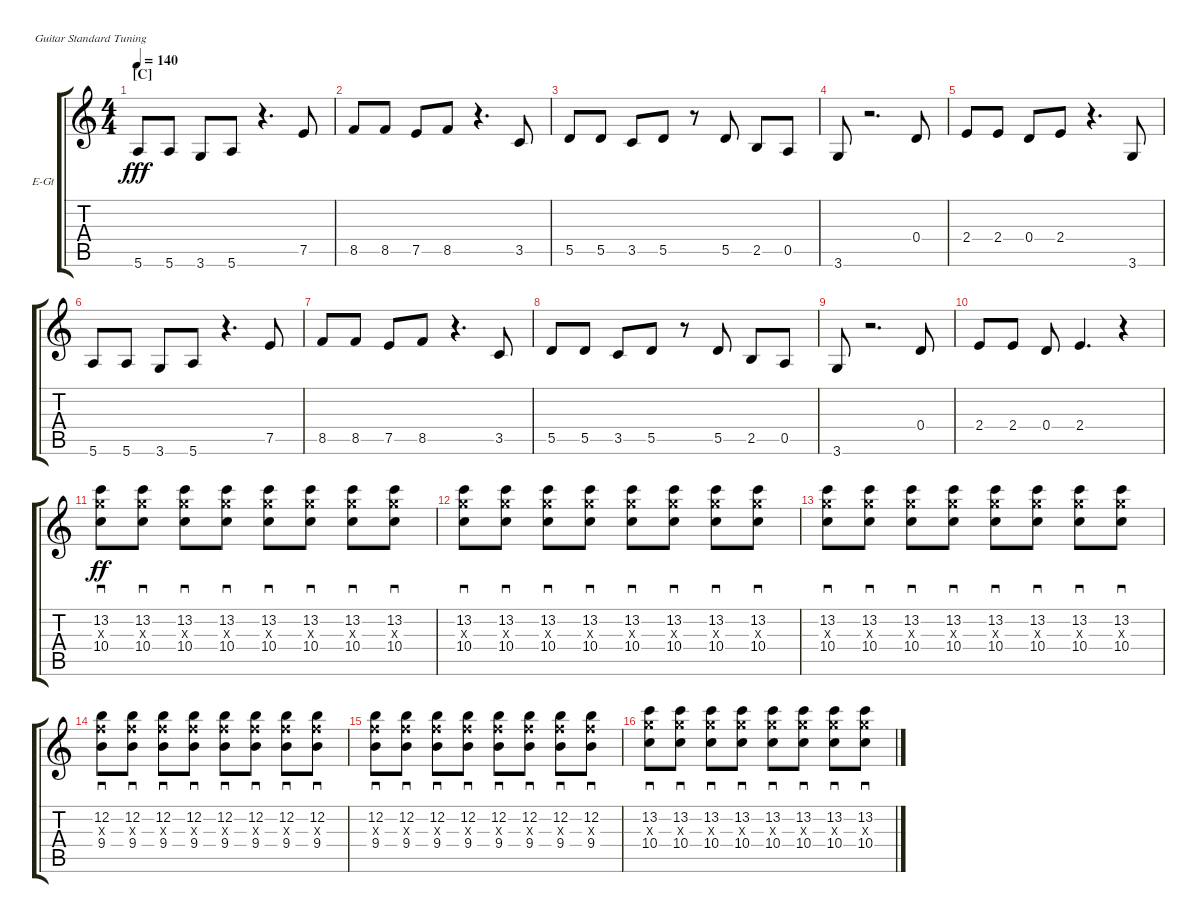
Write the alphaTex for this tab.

\bracketExtendMode groupsimilarinstruments
\firstSystemTrackNameOrientation horizontal
\otherSystemsTrackNameOrientation horizontal
\track ("Albert Hammond Jr." "E-Gt") {instrument overdrivenguitar}
\staff {score tabs}
\tuning (E4 B3 G3 D3 A2 E2)
\ts (4 4)
\section ("C" "")
\tempo 140
\clef g2
\ks aminor
5.6.8{dy fff} 5.6.8 3.6.8 5.6.8 r.4{d} 7.5.8 |
8.5.8 8.5.8 7.5.8 8.5.8 r.4{d} 3.5.8 |
5.5.8 5.5.8 3.5.8 5.5.8 r.8 5.5.8 2.5.8 0.5.8 |
3.6.8 r.2{d} 0.4.8 |
2.4.8 2.4.8 0.4.8 2.4.8 r.4{d} 3.6.8 |
5.6.8 5.6.8 3.6.8 5.6.8 r.4{d} 7.5.8 |
8.5.8 8.5.8 7.5.8 8.5.8 r.4{d} 3.5.8 |
5.5.8 5.5.8 3.5.8 5.5.8 r.8 5.5.8 2.5.8 0.5.8 |
3.6.8 r.2{d} 0.4.8 |
2.4.8 2.4.8 0.4.8 2.4.4{d} r.4 |
(12.3{x} 10.4 13.2).8{sd dy ff} (12.3{x} 10.4 13.2).8{sd} (12.3{x} 10.4 13.2).8{sd} (12.3{x} 10.4 13.2).8{sd} (12.3{x} 10.4 13.2).8{sd} (12.3{x} 10.4 13.2).8{sd} (12.3{x} 10.4 13.2).8{sd} (12.3{x} 10.4 13.2).8{sd} |
(12.3{x} 10.4 13.2).8{sd} (12.3{x} 10.4 13.2).8{sd} (12.3{x} 10.4 13.2).8{sd} (12.3{x} 10.4 13.2).8{sd} (12.3{x} 10.4 13.2).8{sd} (12.3{x} 10.4 13.2).8{sd} (12.3{x} 10.4 13.2).8{sd} (12.3{x} 10.4 13.2).8{sd} |
(12.3{x} 10.4 13.2).8{sd} (12.3{x} 10.4 13.2).8{sd} (12.3{x} 10.4 13.2).8{sd} (12.3{x} 10.4 13.2).8{sd} (12.3{x} 10.4 13.2).8{sd} (12.3{x} 10.4 13.2).8{sd} (12.3{x} 10.4 13.2).8{sd} (12.3{x} 10.4 13.2).8{sd} |
(10.3{x} 9.4 12.2).8{sd} (10.3{x} 9.4 12.2).8{sd} (10.3{x} 9.4 12.2).8{sd} (10.3{x} 9.4 12.2).8{sd} (10.3{x} 9.4 12.2).8{sd} (10.3{x} 9.4 12.2).8{sd} (10.3{x} 9.4 12.2).8{sd} (10.3{x} 9.4 12.2).8{sd} |
(10.3{x} 9.4 12.2).8{sd} (10.3{x} 9.4 12.2).8{sd} (10.3{x} 9.4 12.2).8{sd} (10.3{x} 9.4 12.2).8{sd} (10.3{x} 9.4 12.2).8{sd} (10.3{x} 9.4 12.2).8{sd} (10.3{x} 9.4 12.2).8{sd} (10.3{x} 9.4 12.2).8{sd} |
(12.3{x} 10.4 13.2).8{sd} (12.3{x} 10.4 13.2).8{sd} (12.3{x} 10.4 13.2).8{sd} (12.3{x} 10.4 13.2).8{sd} (12.3{x} 10.4 13.2).8{sd} (12.3{x} 10.4 13.2).8{sd} (12.3{x} 10.4 13.2).8{sd} (12.3{x} 10.4 13.2).8{sd}
